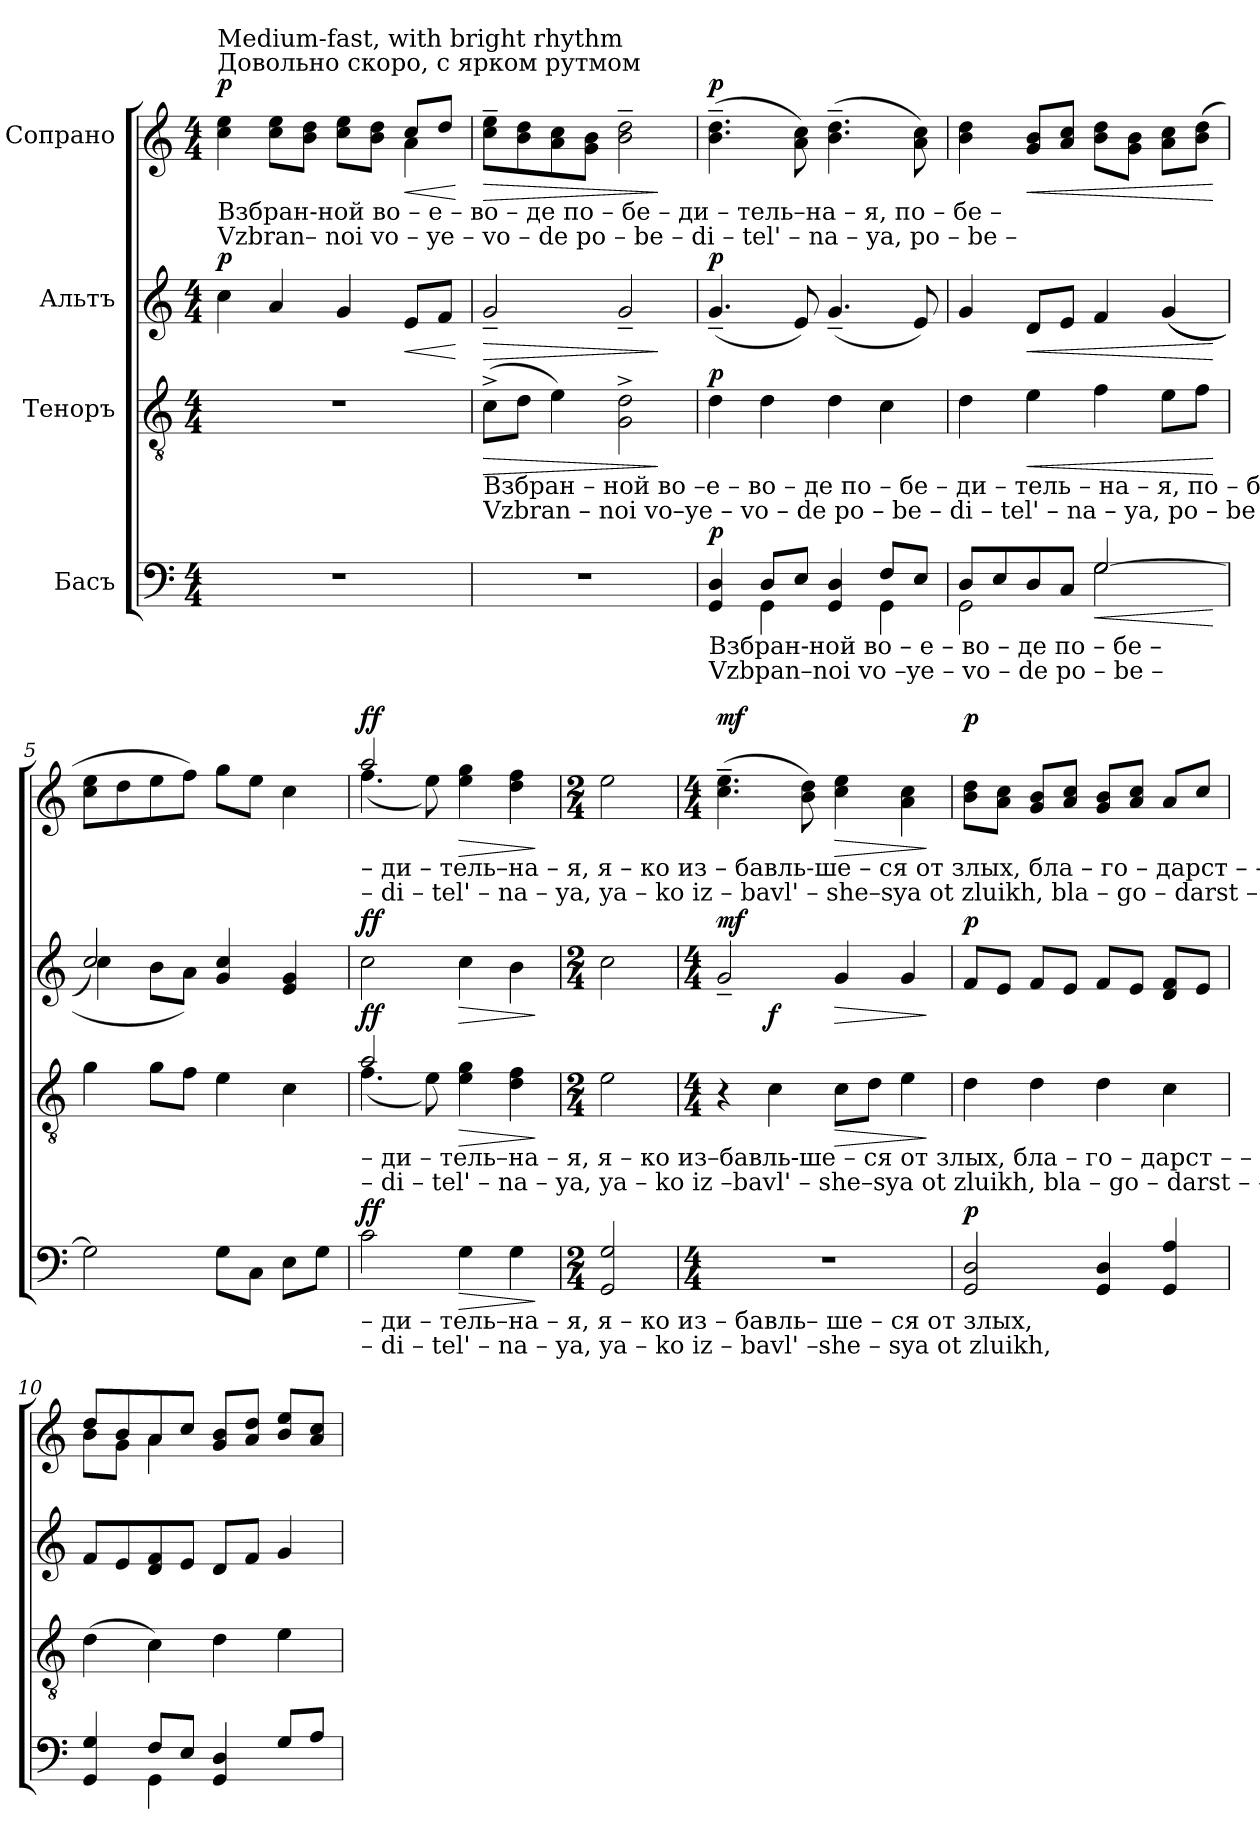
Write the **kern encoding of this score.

**kern	**dynam	**kern	**dynam	**kern	**dynam	**kern	**dynam
*part4	*part4	*part3	*part3	*part2	*part2	*part1	*part1
*staff4	*staff4	*staff3	*staff3	*staff2	*staff2	*staff1	*staff1
*I"Басъ	*	*I"Теноръ	*	*I"Альтъ	*	*I"Сопрано	*
*clefF4	*	*clefGv2	*	*clefG2	*	*clefG2	*
*k[]	*	*k[]	*	*k[]	*	*k[]	*
*M4/4	*	*M4/4	*	*M4/4	*	*M4/4	*
*MM120	*	*MM120	*	*MM120	*	*MM120	*
=1	=1	=1	=1	=1	=1	=1	=1
*	*	*	*	*	*	*^	*
!	!	!	!	!	!	!LO:TX:a:t=Довольно скоро, с ярком рутмом	!	!
!	!	!	!	!	!	!LO:TX:a:t=Medium-fast, with bright rhythm	!	!
!	!	!	!	!	!	!LO:TX:b:t=Взбран-ной во  –  е    –   во      –      де         по      –       бе        –       ди  –   тель–на  – я,                                 по  –  бе –	!	!
!	!	!	!	!	!	!LO:TX:b:t=Vzbran– noi  vo  –  ye  –   vo      –      de         po      –       be        –       di   –    tel' –  na – ya,                               po  –  be –	!	!
!	!	!	!	!	!LO:DY:a	!	!	!LO:DY:a
1r	.	1r	.	4cc\	p	4cc\ 4ee\	4ryy	p
.	.	.	.	4a/	.	8cc\ 8ee\L	4ryy	.
.	.	.	.	.	.	8b\ 8dd\J	.	.
.	.	.	.	4g/	.	8cc\ 8ee\L	4ryy	.
.	.	.	.	.	.	8b\ 8dd\J	.	.
!	!	!	!	!	!LO:HP:b	!	!	!LO:HP:b
.	.	.	.	8e/L	<	8cc/L	4a\	<
.	.	.	.	8f/J	.	8dd/J	.	.
*	*	*	*	*	*	*v	*v	*
.	.	.	.	.	[	.	[
=2	=2	=2	=2	=2	=2	=2	=2
!	!	!LO:TX:b:t=Взбран – ной       во –е   –   во – де          по –  бе  –  ди –   тель –  на   –  я,      по  –  бе –	!	!	!	!	!
!	!	!LO:TX:b:t=Vzbran  –  noi        vo–ye  –   vo – de          po –  be  –  di  –    tel'    –  na   – ya,     po  –  be –	!	!	!	!	!
!	!	!	!LO:HP:b	!	!LO:HP:b	!	!LO:HP:b
1r	.	(8c^\L	>	2g~/	>	8cc\~ 8ee\~L	>
.	.	8d\J	.	.	.	8b\ 8dd\	.
.	.	4e\)	.	.	.	8a\ 8cc\	.
.	.	.	.	.	.	8g\ 8b\J	.
.	.	2G\^ 2d\^	.	2g~/	.	2b\~ 2dd\~	.
.	.	.	]	.	]	.	]
=3	=3	=3	=3	=3	=3	=3	=3
*^	*	*	*	*	*	*	*
!LO:TX:b:t=Взбран-ной   во – е     –    во        –       де                                            по  –  бе  –	!	!	!	!	!	!	!	!
!LO:TX:b:t=Vzbpan–noi    vo –ye    –    vo         –      de                                            po  –  be  –	!	!	!	!	!	!	!	!
!	!	!LO:DY:a	!	!LO:DY:a	!	!LO:DY:a	!	!LO:DY:a
4GG/ 4D/	4ryy	p	4d\	p	(4.g~/	p	(4.b\~ 4.dd\~	p
8D/L	4GG\	.	4d\	.	.	.	.	.
8E/J	.	.	.	.	8e/)	.	8a\ 8cc\)	.
4GG/ 4D/	4ryy	.	4d\	.	(4.g~/	.	(4.b\~ 4.dd\~	.
8F/L	4GG\	.	4c\	.	.	.	.	.
8E/J	.	.	.	.	8e/)	.	8a\ 8cc\)	.
=4	=4	=4	=4	=4	=4	=4	=4	=4
8D/L	2GG\	.	4d\	.	4g/	.	4b\ 4dd\	.
8E/	.	.	.	.	.	.	.	.
!	!	!	!	!LO:HP:b	!	!LO:HP:b	!	!LO:HP:b
8D/	.	.	4e\	<	8d/L	<	8g/ 8b/L	<
8C/J	.	.	.	.	8e/J	.	8a/ 8cc/J	.
!	!	!LO:HP:b	!	!	!	!	!	!
[2G/	2G\	<	4f\	.	4f/	.	8b\ 8dd\L	.
.	.	.	.	.	.	.	8g\ 8b\J	.
.	.	.	8e\L	.	(>(4g/	.	8a\ 8cc\L	.
.	.	.	8f\J	.	.	.	(8b\ 8dd\J	.
*v	*v	*	*	*	*	*	*	*
.	[	.	[	.	[	.	[
=5	=5	=5	=5	=5	=5	=5	=5
*	*	*	*	*^	*	*	*
2G\]	.	4g\	.	2cc/)	4cc\	.	8cc\ 8ee\L	.
.	.	.	.	.	.	.	8dd\	.
.	.	8g\L	.	.	8b\L	.	8ee\	.
.	.	8f\J	.	.	8a\J)	.	8ff\J)	.
8G\L	.	4e\	.	4g/ 4cc/	2ryy	.	8gg\L	.
8C\J	.	.	.	.	.	.	8ee\J	.
8E\L	.	4c\	.	4e/ 4g/	.	.	4cc\	.
8G\J	.	.	.	.	.	.	.	.
*	*	*	*	*v	*v	*	*	*
!!LO:LB:g=z
=6	=6	=6	=6	=6	=6	=6	=6
*	*	*^	*	*	*	*^	*
!	!	!	!	!	!	!	!LO:TX:b:t=– ди – тель–на   –   я,              я     –     ко    из – бавль-ше – ся       от        злых,            бла – го   –   дарст      –        –    вен –	!	!
!	!	!	!	!	!	!	!LO:TX:b:t=– di  –  tel'  – na   –  ya,            ya   –     ko     iz  – bavl' – she–sya      ot        zluikh,           bla  – go   –   darst      –        –     ven –	!	!
!	!	!LO:TX:b:t=– ди – тель–на   –   я,                    я  –  ко   из–бавль-ше  – ся       от         злых,           бла – го   –   дарст      –        –    вен –	!	!	!	!	!	!	!
!	!	!LO:TX:b:t=– di  –  tel'  – na   –  ya,                 ya –  ko    iz –bavl' – she–sya       ot         zluikh,          bla  – go   –   darst      –        –     ven –	!	!	!	!	!	!	!
!LO:TX:b:t=– ди – тель–на   –   я,                                               я        –        ко       из – бавль– ше  –  ся      от        злых,	!	!	!	!	!	!	!	!	!
!LO:TX:b:t=– di  –  tel'  – na   –  ya,                                             ya      –        ko        iz  – bavl'   –she – sya      ot       zluikh,	!	!	!	!	!	!	!	!	!
!	!LO:DY:a	!	!	!LO:DY:a	!	!LO:DY:a	!	!	!LO:DY:a
2c\	ff	2a/	(4.f\	ff	2cc\	ff	2aa/	(4.ff\	ff
.	.	.	8e\)	.	.	.	.	8ee\)	.
!	!LO:HP:b	!	!	!LO:HP:b	!	!LO:HP:b	!	!	!LO:HP:b
4G\	>	4e\ 4g\	2ryy	>	4cc\	>	4ee\ 4gg\	2ryy	>
4G\	.	4d\ 4f\	.	.	4b\	.	4dd\ 4ff\	.	.
*	*	*v	*v	*	*	*	*v	*v	*
.	]	.	]	.	]	.	]
=7	=7	=7	=7	=7	=7	=7	=7
*M2/4	*	*M2/4	*	*M2/4	*	*M2/4	*
2GG/ 2G/	.	2e\	.	2cc\	.	2ee\	.
=8	=8	=8	=8	=8	=8	=8	=8
*M4/4	*	*M4/4	*	*M4/4	*	*M4/4	*
!	!	!	!	!	!LO:DY:a	!	!LO:DY:a
1r	.	4r	.	2g~/	mf	(4.cc\~ 4.ee\~	mf
!	!	!	!LO:DY:a	!	!	!	!
.	.	4c\	f	.	.	.	.
.	.	.	.	.	.	8b\ 8dd\)	.
!	!	!	!LO:HP:b	!	!LO:HP:b	!	!LO:HP:b
.	.	8c\L	>	4g/	>	4cc\ 4ee\	>
.	.	8d\J	.	.	.	.	.
.	.	4e\	.	4g/	.	4a\ 4cc\	.
.	.	.	]	.	]	.	]
=9	=9	=9	=9	=9	=9	=9	=9
!	!LO:DY:a	!	!	!	!LO:DY:a	!	!LO:DY:a
2GG/ 2D/	p	4d\	.	8f/L	p	8b\ 8dd\L	p
.	.	.	.	8e/J	.	8a\ 8cc\J	.
.	.	4d\	.	8f/L	.	8g/ 8b/L	.
.	.	.	.	8e/J	.	8a/ 8cc/J	.
4GG/ 4D/	.	4d\	.	8f/L	.	8g/ 8b/L	.
.	.	.	.	8e/J	.	8a/ 8cc/J	.
4GG/ 4A/	.	4c\	.	8d/ 8f/L	.	8a/L	.
.	.	.	.	8e/J	.	8cc/J	.
=10	=10	=10	=10	=10	=10	=10	=10
*^	*	*	*	*	*	*^	*
4GG/ 4G/	4ryy	.	(4d\	.	8f/L	.	8dd/L	8b\L	.
.	.	.	.	.	8e/	.	8b/	8g\J	.
8F/L	4GG\	.	4c\)	.	8d/ 8f/	.	(8a/	4a\	.
8E/J	.	.	.	.	8e/J	.	8cc/J	.	.
4GG/ 4D/	2ryy	.	4d\	.	8d/L	.	8g/ 8b/L	2ryy	.
.	.	.	.	.	8f/J	.	8a/ 8dd/J	.	.
8G/L	.	.	4e\	.	4g/	.	8b/ 8ee/L	.	.
8A/J	.	.	.	.	.	.	8a/ 8cc/J	.	.
*v	*v	*	*	*	*	*	*v	*v	*
=	=	=	=	=	=	=	=
*-	*-	*-	*-	*-	*-	*-	*-
